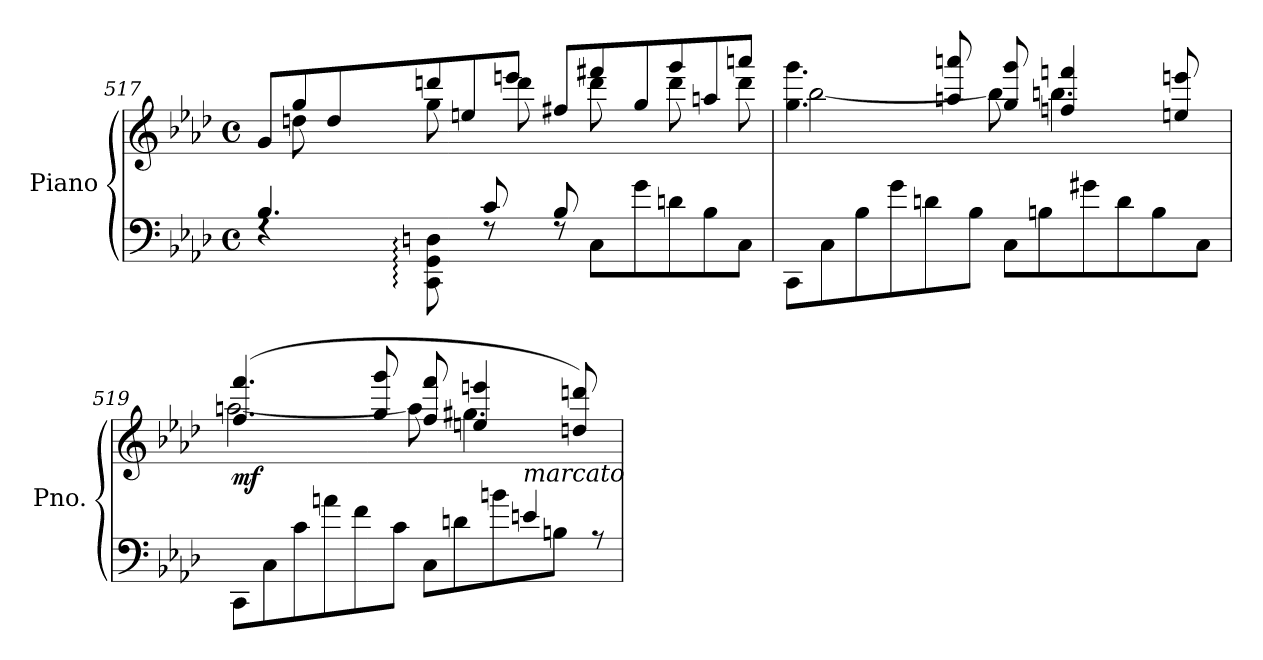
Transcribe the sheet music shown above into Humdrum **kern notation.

**kern	**kern	**dynam
*part1	*part1	*part1
*staff2	*staff1	*staff1/2
*I"Piano	*	*
*I'Pno.	*	*
!!LO:LB:g=z
*clefF4	*clefG2	*
*k[b-e-a-d-]	*k[b-e-a-d-]	*
*M4/4	*M4/4	*
*met(c)	*met(c)	*
=517	=517	=517
*^	*	*
*	*^	*	*
*	*	*	*Xtuplet	*
*	*	*	*^	*
4.B-/	4rF	8.rBByy	12g/L	12rgyy	.
.	.	.	12gg/	12ddn\	.
.	.	.	12dd/	12ryy	.
.	.	32CC!LLLyy	.	.	.
.	.	32GG!JJJyy	.	.	.
.	8CC\: 8GG\: 8Dn\:	8D!yy	12dddn/	12gg\	.
.	.	.	12een/	12ryy	.
8c/	8rF	8rEEyy	.	.	.
.	.	.	12eeen/J	12ddd\	.
*	*Xtuplet	*	*	*	*
8B-/	12rF	2rCCyy	12ff#X/L	12ryy	.
.	12C\L	.	12fff#X/	12ddd\	.
8ryy	.	.	.	.	.
.	12g\	.	12gg/	12ryy	.
4ryy	12dn\	.	12ggg/	12ddd\	.
.	12B-\	.	12aan/	12ryy	.
.	12C\J	.	12aaan/J	12ddd\	.
*v	*v	*v	*	*	*
=518	=518	=518	=518
12CC\L	4.gg\ 4.ggg\	[2bb-	.
12C\	.	.	.
12B-\	.	.	.
12g\	.	.	.
12dn\	.	.	.
.	8aan/ 8aaan/	.	.
12B-\J	.	.	.
12C\L	8gg/ 8ggg/	8bb-\]	.
12Bn\	.	.	.
.	4ffn/ 4fffn/	4.bbn\	.
12g#X\	.	.	.
12d\	.	.	.
12B\	.	.	.
.	8een/ 8eeen/	.	.
12C\J	.	.	.
=519	=519	=519	=519
*^	*	*	*
!	!	!	!	!LO:DY:b
2.ryy	12CC\L	(4.ff/ 4.fff/	[2aan\	mf
.	12C\	.	.	.
.	12c\	.	.	.
.	12an\	.	.	.
.	12f\	.	.	.
.	.	8gg/ 8ggg/	.	.
.	12c\J	.	.	.
.	12C\L	8ff/ 8fff/	8aa\]	.
.	12dn\	.	.	.
.	.	4een/ 4eeen/	4.gg#X\	.
.	12bn\	.	.	.
!LO:TX:a:i:t=marcato	!	!	!	!
4en/	12e\yy	.	.	.
.	12Bn\J	.	.	.
.	.	8ddn/ 8dddn/)	.	.
.	12rA	.	.	.
*v	*v	*	*	*
*	*v	*v	*
=	=	=
*-	*-	*-
